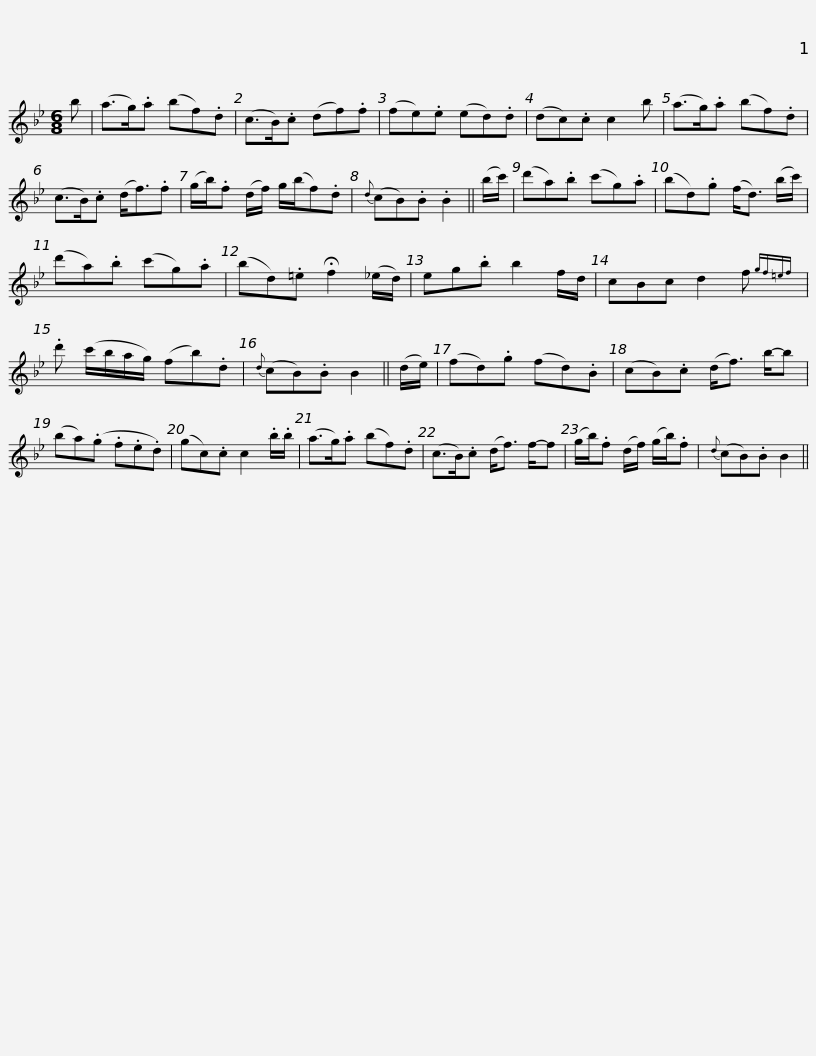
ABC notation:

X:1
L:1/8
M:6/8
I:linebreak $
K:Bb
V:1 treble
V:1
 b | (a>g).a (bf).d | (c>B).c (df).f | (fe).e (ed).d | (dc).c c2 b | %5
 (a>g).a (bf).d | (c>B).c (d<f).f |$ (g/b/).f (d/f/) g/(b/f).d |{d} (cB).B .B2 || (b/c'/) | %10
 (d'a).b (c'g).a | (bd).g (f<d) (b/c'/) | (d'a).b (c'g).a |$ (bd).=e !fermata!f2 (_e/d/) | eg.b b2 f/d/ | %15
 cBc d2 f{gf=ef} | .d' (c'/b/a/g/) (fb).d |{d} (cB).B B2 || (d/e/) | (fd).g (fd).B |$ %20
 (cB).c (d<f) b/-b | (ba)(.g .f.e.d) | (gc).c c2 .b/.b/ | (a>g).a (bf).d | (c>B).c (d<f) f/-f | %25
 (g/b/).f (d/f/) (g/b/).f |${d} (cB).B B2 || %27
